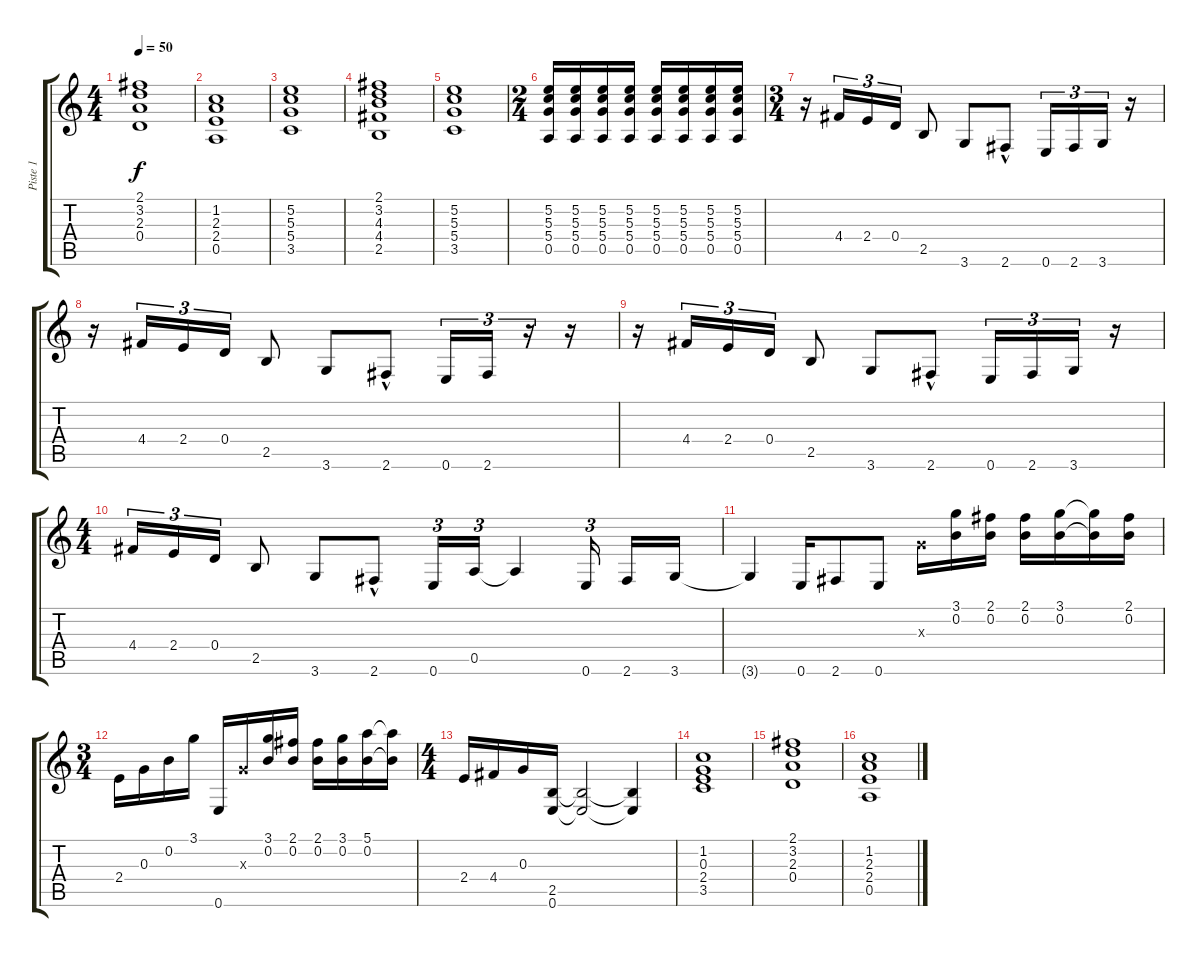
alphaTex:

\track ("Piste 1" "Piste 1") {instrument acousticguitarsteel}
\staff {score tabs}
\tuning (E4 B3 G3 D3 A2 E2) {hide}
\ts (4 4)
\tempo 50
\clef g2
\ks c
(2.1 3.2 2.3 0.4).1{dy f} |
(1.2 2.3 2.4 0.5).1 |
(5.2 5.3 5.4 3.5).1 |
(2.1 3.2 4.3 4.4 2.5).1 |
(5.2 5.3 5.4 3.5).1 |
\ts (2 4)
(5.2 5.3 5.4 0.5).16 (5.2 5.3 5.4 0.5).16 (5.2 5.3 5.4 0.5).16 (5.2 5.3 5.4 0.5).16 (5.2 5.3 5.4 0.5).16 (5.2 5.3 5.4 0.5).16 (5.2 5.3 5.4 0.5).16 (5.2 5.3 5.4 0.5).16 |
\ts (3 4)
r.16 4.4.16{tu (3 2)} 2.4.16{tu (3 2)} 0.4.16{tu (3 2)} 2.5.8 3.6.8 2.6{hac}.8 0.6.16{tu (3 2)} 2.6.16{tu (3 2)} 3.6.16{tu (3 2)} r.16 |
r.16 4.4.16{tu (3 2)} 2.4.16{tu (3 2)} 0.4.16{tu (3 2)} 2.5.8 3.6.8 2.6{hac}.8 0.6.16{tu (3 2)} 2.6.16{tu (3 2)} r.16{tu (3 2)} r.16 |
r.16 4.4.16{tu (3 2)} 2.4.16{tu (3 2)} 0.4.16{tu (3 2)} 2.5.8 3.6.8 2.6{hac}.8 0.6.16{tu (3 2)} 2.6.16{tu (3 2)} 3.6.16{tu (3 2)} r.16 |
\ts (4 4)
4.4.16{tu (3 2)} 2.4.16{tu (3 2)} 0.4.16{tu (3 2)} 2.5.8 3.6.8 2.6{hac}.8 0.6.16{tu (3 2)} 0.5.16{tu (3 2)} 0.5{t}.4 0.6.16{tu (3 2)} 2.6.16 3.6.16 |
3.6{t}.4 0.6.16 2.6.8 0.6.8 0.3{x}.16 (3.1 0.2).16 (2.1 0.2).16 (2.1 0.2).16 (3.1 0.2).16 (3.1{t} 0.2{t}).16 (2.1 0.2).16 |
\ts (3 4)
2.4.16 0.3.16 0.2.16 3.1.16 0.6.16 0.3{x}.16 (3.1 0.2).16 (2.1 0.2).16 (2.1 0.2).16 (3.1 0.2).16 (5.1 0.2).16 (5.1{t} 0.2{t}).16 |
\ts (4 4)
2.4.16 4.4.16 0.3.16 (2.5 0.6).16 (2.5{t} 0.6{t}).2 (2.5{t} 0.6{t}).4 |
(1.2 0.3 2.4 3.5).1 |
(2.1 3.2 2.3 0.4).1 |
(1.2 2.3 2.4 0.5).1
